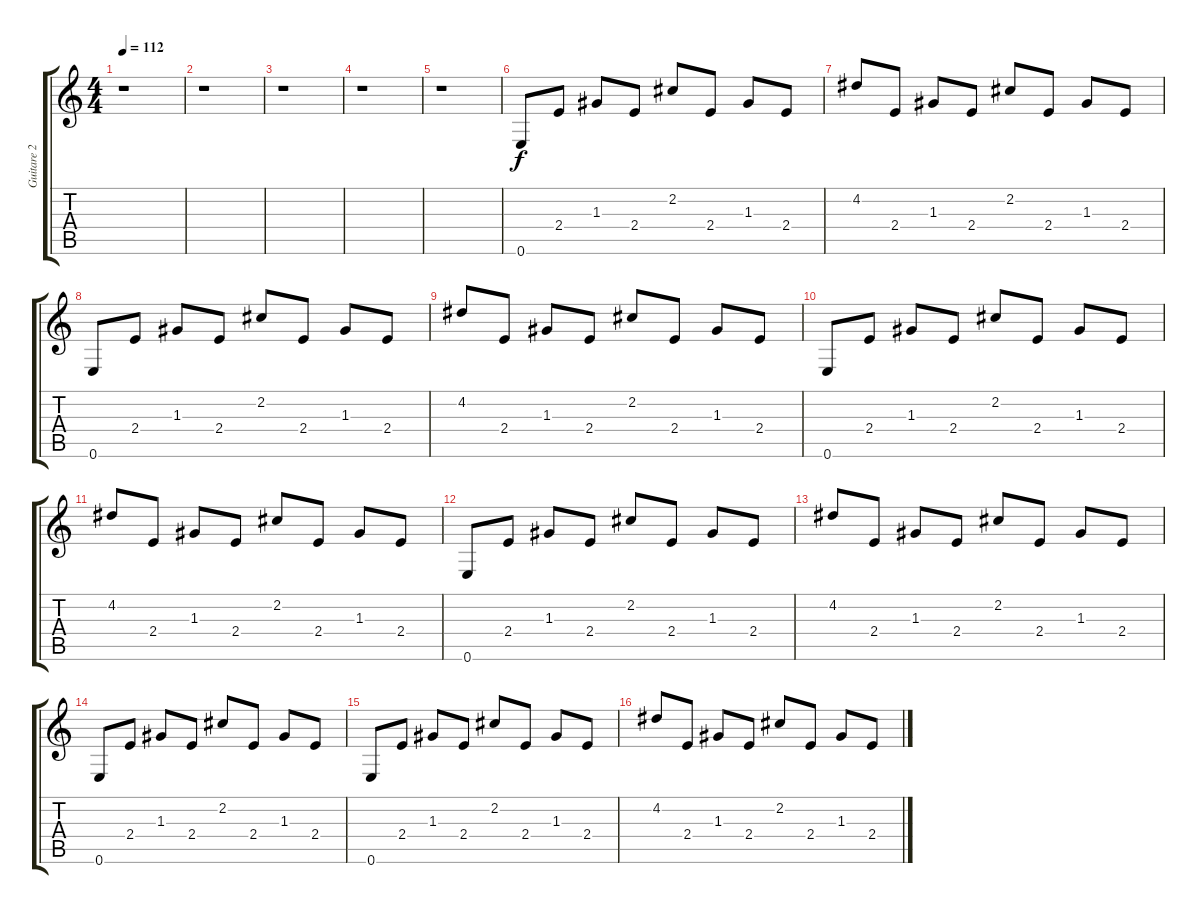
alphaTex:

\track ("Guitare 2" "Guitare 2") {instrument electricguitarmuted}
\staff {score tabs}
\tuning (E4 B3 G3 D3 A2 E2) {hide}
\ts (4 4)
\tempo 112
\clef g2
\ks c
r.1{dy f instrument electricguitarmuted} |
r.1 |
r.1 |
r.1 |
r.1 |
0.6.8 2.4.8 1.3.8 2.4.8 2.2.8 2.4.8 1.3.8 2.4.8 |
4.2.8 2.4.8 1.3.8 2.4.8 2.2.8 2.4.8 1.3.8 2.4.8 |
0.6.8 2.4.8 1.3.8 2.4.8 2.2.8 2.4.8 1.3.8 2.4.8 |
4.2.8 2.4.8 1.3.8 2.4.8 2.2.8 2.4.8 1.3.8 2.4.8 |
0.6.8 2.4.8 1.3.8 2.4.8 2.2.8 2.4.8 1.3.8 2.4.8 |
4.2.8 2.4.8 1.3.8 2.4.8 2.2.8 2.4.8 1.3.8 2.4.8 |
0.6.8 2.4.8 1.3.8 2.4.8 2.2.8 2.4.8 1.3.8 2.4.8 |
4.2.8 2.4.8 1.3.8 2.4.8 2.2.8 2.4.8 1.3.8 2.4.8 |
0.6.8 2.4.8 1.3.8 2.4.8 2.2.8 2.4.8 1.3.8 2.4.8 |
0.6.8 2.4.8 1.3.8 2.4.8 2.2.8 2.4.8 1.3.8 2.4.8 |
4.2.8 2.4.8 1.3.8 2.4.8 2.2.8 2.4.8 1.3.8 2.4.8
